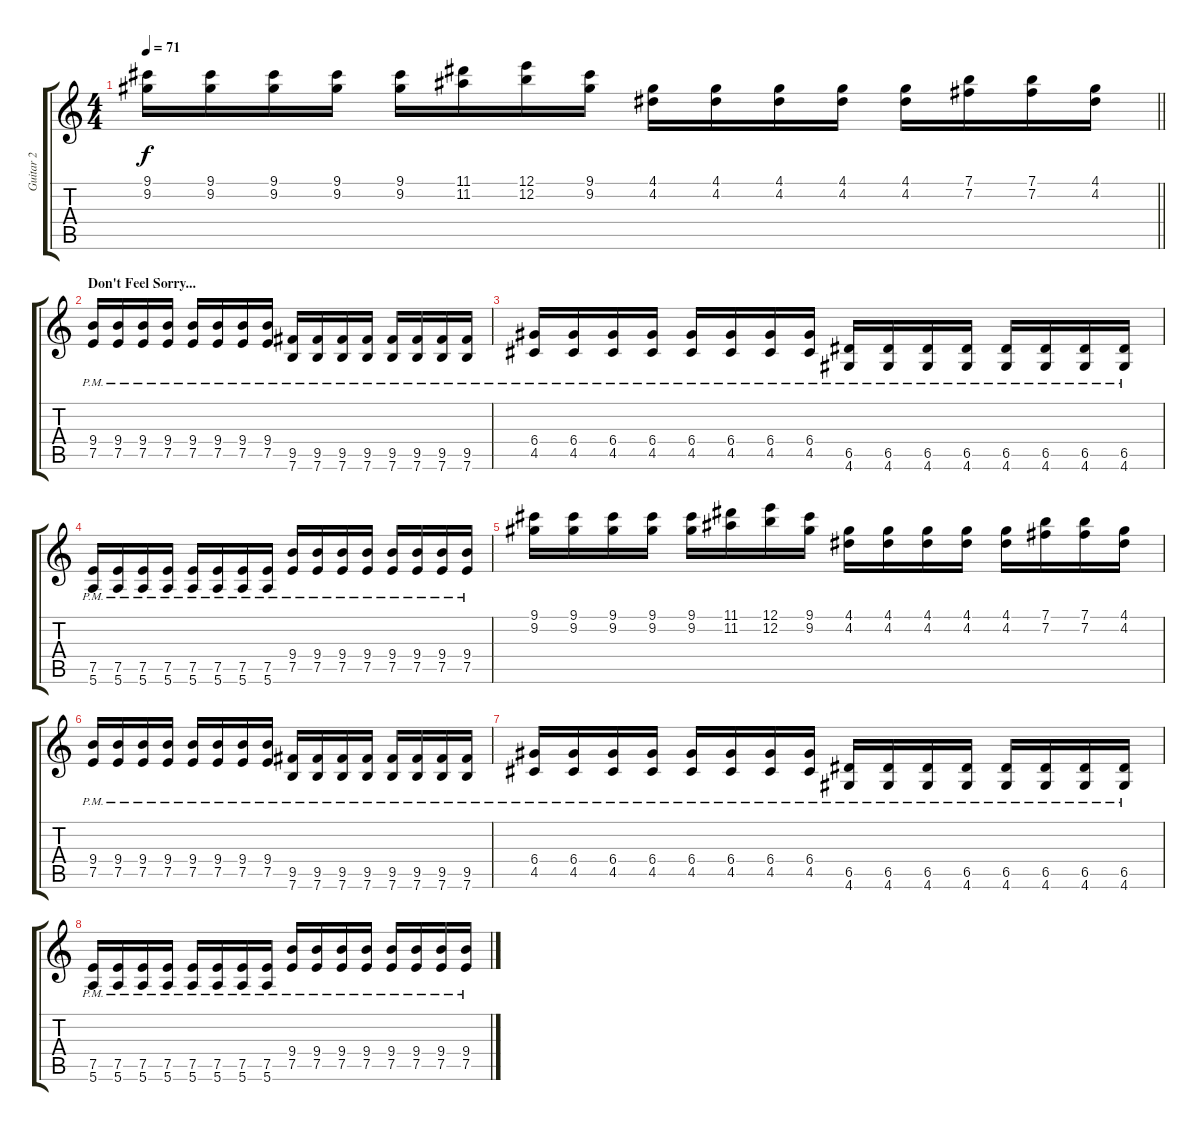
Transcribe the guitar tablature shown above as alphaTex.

\track ("Guitar 2" "Guitar 2") {instrument distortionguitar}
\staff {score tabs}
\tuning (E4 B3 G3 D3 A2 E2) {hide}
\ts (4 4)
\tempo 71
\clef g2
\barLineRight lightlight
\ks c
(9.1 9.2).16{dy f} (9.1 9.2).16 (9.1 9.2).16 (9.1 9.2).16 (9.1 9.2).16 (11.1 11.2).16 (12.1 12.2).16 (9.1 9.2).16 (4.1 4.2).16 (4.1 4.2).16 (4.1 4.2).16 (4.1 4.2).16 (4.1 4.2).16 (7.1 7.2).16 (7.1 7.2).16 (4.1 4.2).16 |
\section ("" "Don't Feel Sorry...")
(9.4{pm} 7.5{pm}).16 (9.4{pm} 7.5{pm}).16 (9.4{pm} 7.5{pm}).16 (9.4{pm} 7.5{pm}).16 (9.4{pm} 7.5{pm}).16 (9.4{pm} 7.5{pm}).16 (9.4{pm} 7.5{pm}).16 (9.4{pm} 7.5{pm}).16 (9.5{pm} 7.6{pm}).16 (9.5{pm} 7.6{pm}).16 (9.5{pm} 7.6{pm}).16 (9.5{pm} 7.6{pm}).16 (9.5{pm} 7.6{pm}).16 (9.5{pm} 7.6{pm}).16 (9.5{pm} 7.6{pm}).16 (9.5{pm} 7.6{pm}).16 |
(6.4{pm} 4.5{pm}).16 (6.4{pm} 4.5{pm}).16 (6.4{pm} 4.5{pm}).16 (6.4{pm} 4.5{pm}).16 (6.4{pm} 4.5{pm}).16 (6.4{pm} 4.5{pm}).16 (6.4{pm} 4.5{pm}).16 (6.4{pm} 4.5{pm}).16 (6.5{pm} 4.6{pm}).16 (6.5{pm} 4.6{pm}).16 (6.5{pm} 4.6{pm}).16 (6.5{pm} 4.6{pm}).16 (6.5{pm} 4.6{pm}).16 (6.5{pm} 4.6{pm}).16 (6.5{pm} 4.6{pm}).16 (6.5{pm} 4.6{pm}).16 |
(7.5{pm} 5.6{pm}).16 (7.5{pm} 5.6{pm}).16 (7.5{pm} 5.6{pm}).16 (7.5{pm} 5.6{pm}).16 (7.5{pm} 5.6{pm}).16 (7.5{pm} 5.6{pm}).16 (7.5{pm} 5.6{pm}).16 (7.5{pm} 5.6{pm}).16 (9.4{pm} 7.5{pm}).16 (9.4{pm} 7.5{pm}).16 (9.4{pm} 7.5{pm}).16 (9.4{pm} 7.5{pm}).16 (9.4{pm} 7.5{pm}).16 (9.4{pm} 7.5{pm}).16 (9.4{pm} 7.5{pm}).16 (9.4{pm} 7.5{pm}).16 |
(9.1 9.2).16 (9.1 9.2).16 (9.1 9.2).16 (9.1 9.2).16 (9.1 9.2).16 (11.1 11.2).16 (12.1 12.2).16 (9.1 9.2).16 (4.1 4.2).16 (4.1 4.2).16 (4.1 4.2).16 (4.1 4.2).16 (4.1 4.2).16 (7.1 7.2).16 (7.1 7.2).16 (4.1 4.2).16 |
(9.4{pm} 7.5{pm}).16 (9.4{pm} 7.5{pm}).16 (9.4{pm} 7.5{pm}).16 (9.4{pm} 7.5{pm}).16 (9.4{pm} 7.5{pm}).16 (9.4{pm} 7.5{pm}).16 (9.4{pm} 7.5{pm}).16 (9.4{pm} 7.5{pm}).16 (9.5{pm} 7.6{pm}).16 (9.5{pm} 7.6{pm}).16 (9.5{pm} 7.6{pm}).16 (9.5{pm} 7.6{pm}).16 (9.5{pm} 7.6{pm}).16 (9.5{pm} 7.6{pm}).16 (9.5{pm} 7.6{pm}).16 (9.5{pm} 7.6{pm}).16 |
(6.4{pm} 4.5{pm}).16 (6.4{pm} 4.5{pm}).16 (6.4{pm} 4.5{pm}).16 (6.4{pm} 4.5{pm}).16 (6.4{pm} 4.5{pm}).16 (6.4{pm} 4.5{pm}).16 (6.4{pm} 4.5{pm}).16 (6.4{pm} 4.5{pm}).16 (6.5{pm} 4.6{pm}).16 (6.5{pm} 4.6{pm}).16 (6.5{pm} 4.6{pm}).16 (6.5{pm} 4.6{pm}).16 (6.5{pm} 4.6{pm}).16 (6.5{pm} 4.6{pm}).16 (6.5{pm} 4.6{pm}).16 (6.5{pm} 4.6{pm}).16 |
(7.5{pm} 5.6{pm}).16 (7.5{pm} 5.6{pm}).16 (7.5{pm} 5.6{pm}).16 (7.5{pm} 5.6{pm}).16 (7.5{pm} 5.6{pm}).16 (7.5{pm} 5.6{pm}).16 (7.5{pm} 5.6{pm}).16 (7.5{pm} 5.6{pm}).16 (9.4{pm} 7.5{pm}).16 (9.4{pm} 7.5{pm}).16 (9.4{pm} 7.5{pm}).16 (9.4{pm} 7.5{pm}).16 (9.4{pm} 7.5{pm}).16 (9.4{pm} 7.5{pm}).16 (9.4{pm} 7.5{pm}).16 (9.4{pm} 7.5{pm}).16
